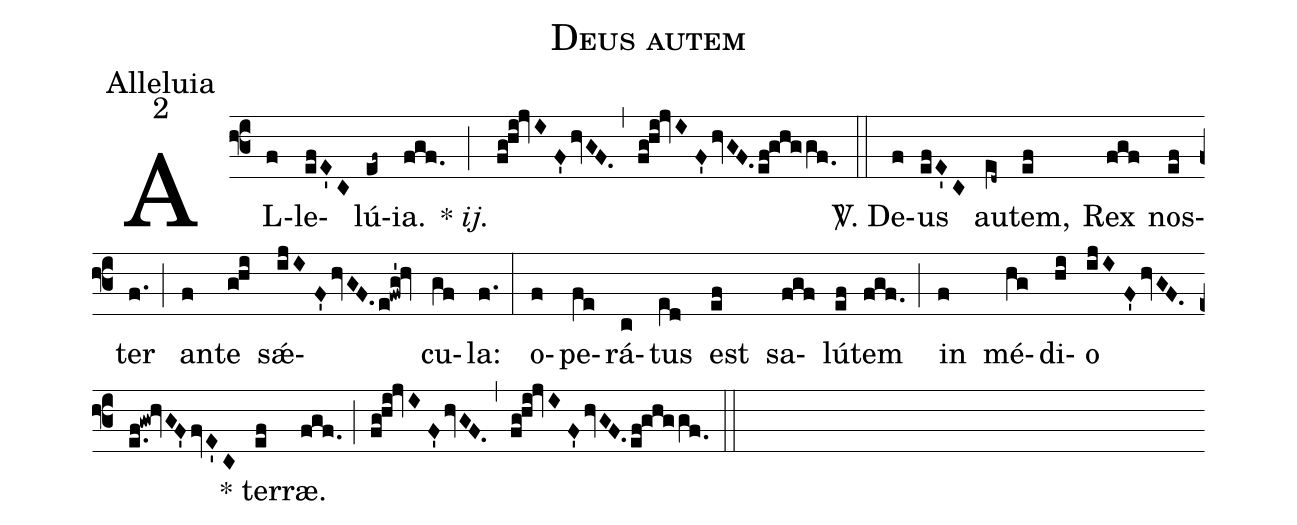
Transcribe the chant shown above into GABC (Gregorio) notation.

name: Deus autem;
office-part: Alleluia;
mode: 2;
%%
(f3) AL(f)le(efE'C)lú(ef~)ia.(fgf.) {*}~<i>ij.</i>(;) (fg!hi!jvI//F'hvGF.) (,) (fg!hi!jvI//F'hvGF.ef!ghggf.0) (::)
<sp>V/</sp>. De(f)us(efE'C) au(e[ll:1]d~)tem,(ef) Rex(fgf) nos(ef)ter(f.) (;) an(f)te(ghi) sǽ(ijI//F'hvGF.e!fwg'!hv)cu(gf)la:(f.) (:)
o(f)pe(fe)rá(c)tus(e[ll:1]d) est(ef) sa(fgf)lú(ef)tem(fgf.) (;) in(f) mé(hg)di(hi)o(ijI//F'hvGF.e.f!gw!hvGF'fvE'C) * ter(ef)ræ.(fgf.) (;) (fg!hi!jvI//F'hvGF.) (,) (fg!hi!jvI//F'hvGF.ef!ghggf.0) (::)
